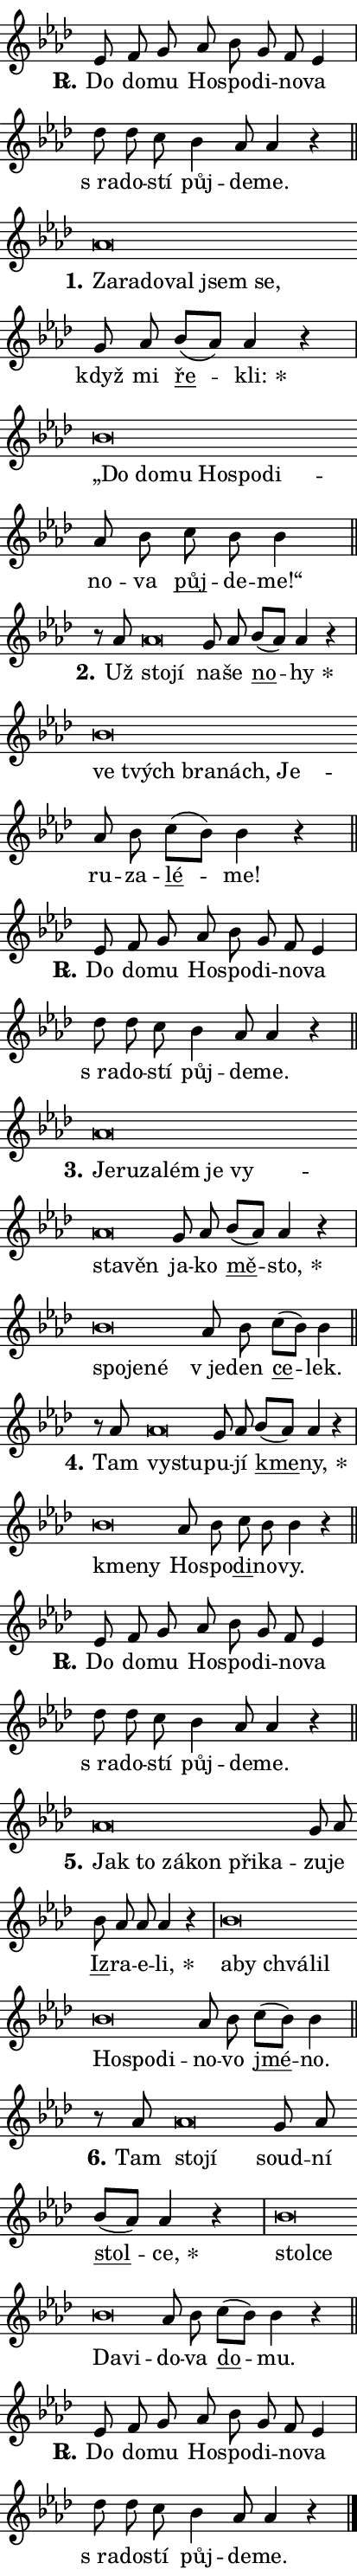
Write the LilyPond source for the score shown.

\version "2.24.0"
\header { tagline = "" }
\paper {
  indent = 0\cm
  top-margin = 0\cm
  right-margin = 0\cm
  bottom-margin = 0\cm
  left-margin = 0\cm
  paper-width = 7\cm
  page-breaking = #ly:one-page-breaking
  system-system-spacing.basic-distance = #11
  score-system-spacing.basic-distance = #11
  ragged-last = ##f
}


%% Author: Thomas Morley
%% https://lists.gnu.org/archive/html/lilypond-user/2020-05/msg00002.html
#(define (line-position grob)
"Returns position of @var[grob} in current system:
   @code{'start}, if at first time-step
   @code{'end}, if at last time-step
   @code{'middle} otherwise
"
  (let* ((col (ly:item-get-column grob))
         (ln (ly:grob-object col 'left-neighbor))
         (rn (ly:grob-object col 'right-neighbor))
         (col-to-check-left (if (ly:grob? ln) ln col))
         (col-to-check-right (if (ly:grob? rn) rn col))
         (break-dir-left
           (and
             (ly:grob-property col-to-check-left 'non-musical #f)
             (ly:item-break-dir col-to-check-left)))
         (break-dir-right
           (and
             (ly:grob-property col-to-check-right 'non-musical #f)
             (ly:item-break-dir col-to-check-right))))
        (cond ((eqv? 1 break-dir-left) 'start)
              ((eqv? -1 break-dir-right) 'end)
              (else 'middle))))

#(define (tranparent-at-line-position vctor)
  (lambda (grob)
  "Relying on @code{line-position} select the relevant enry from @var{vctor}.
Used to determine transparency,"
    (case (line-position grob)
      ((end) (not (vector-ref vctor 0)))
      ((middle) (not (vector-ref vctor 1)))
      ((start) (not (vector-ref vctor 2))))))

noteHeadBreakVisibility =
#(define-music-function (break-visibility)(vector?)
"Makes @code{NoteHead}s transparent relying on @var{break-visibility}"
#{
  \override NoteHead.transparent =
    #(tranparent-at-line-position break-visibility)
#})

#(define delete-ledgers-for-transparent-note-heads
  (lambda (grob)
    "Reads whether a @code{NoteHead} is transparent.
If so this @code{NoteHead} is removed from @code{'note-heads} from
@var{grob}, which is supposed to be @code{LedgerLineSpanner}.
As a result ledgers are not printed for this @code{NoteHead}"
    (let* ((nhds-array (ly:grob-object grob 'note-heads))
           (nhds-list
             (if (ly:grob-array? nhds-array)
                 (ly:grob-array->list nhds-array)
                 '()))
           ;; Relies on the transparent-property being done before
           ;; Staff.LedgerLineSpanner.after-line-breaking is executed.
           ;; This is fragile ...
           (to-keep
             (remove
               (lambda (nhd)
                 (ly:grob-property nhd 'transparent #f))
               nhds-list)))
      ;; TODO find a better method to iterate over grob-arrays, similiar
      ;; to filter/remove etc for lists
      ;; For now rebuilt from scratch
      (set! (ly:grob-object grob 'note-heads)  '())
      (for-each
        (lambda (nhd)
          (ly:pointer-group-interface::add-grob grob 'note-heads nhd))
        to-keep))))

hideNotes = {
  \noteHeadBreakVisibility #begin-of-line-visible
}
unHideNotes = {
  \noteHeadBreakVisibility #all-visible
}

% work-around for resetting accidentals
% https://lilypond.org/doc/v2.23/Documentation/notation/displaying-rhythms#unmetered-music
cadenzaMeasure = {
  \cadenzaOff
  \partial 1024 s1024
  \cadenzaOn
}

#(define-markup-command (accent layout props text) (markup?)
  "Underline accented syllable"
  (interpret-markup layout props
    #{\markup \override #'(offset . 4.3) \underline { #text }#}))

responsum = \markup \concat {
  "R" \hspace #-1.05 \path #0.1 #'((moveto 0 0.07) (lineto 0.9 0.8)) \hspace #0.05 "."
}

\layout {
    \context {
        \Staff
        \remove "Time_signature_engraver"
        \override LedgerLineSpanner.after-line-breaking = #delete-ledgers-for-transparent-note-heads
    }
    \context {
        \Voice {
            \override NoteHead.output-attributes = #'((class . "notehead"))
            \override Hairpin.height = #0.55
        }
    }
    \context {
        \Lyrics {
            \override StanzaNumber.output-attributes = #'((class . "stanzanumber"))
            \override LyricSpace.minimum-distance = #0.9
            \override LyricText.font-name = #"TeX Gyre Schola"
            \override LyricText.font-size = 1
            \override StanzaNumber.font-name = #"TeX Gyre Schola Bold"
            \override StanzaNumber.font-size = 1
        }
    }
}

% magnetic-lyrics.ily
%
%   written by
%     Jean Abou Samra <jean@abou-samra.fr>
%     Werner Lemberg <wl@gnu.org>
%
%   adapted by
%     Jiri Hon <jiri.hon@gmail.com>
%
% Version 2022-Apr-15

% https://www.mail-archive.com/lilypond-user@gnu.org/msg149350.html

#(define (Left_hyphen_pointer_engraver context)
   "Collect syllable-hyphen-syllable occurrences in lyrics and store
them in properties.  This engraver only looks to the left.  For
example, if the lyrics input is @code{foo -- bar}, it does the
following.

@itemize @bullet
@item
Set the @code{text} property of the @code{LyricHyphen} grob between
@q{foo} and @q{bar} to @code{foo}.

@item
Set the @code{left-hyphen} property of the @code{LyricText} grob with
text @q{foo} to the @code{LyricHyphen} grob between @q{foo} and
@q{bar}.
@end itemize

Use this auxiliary engraver in combination with the
@code{lyric-@/text::@/apply-@/magnetic-@/offset!} hook."
   (let ((hyphen #f)
         (text #f))
     (make-engraver
      (acknowledgers
       ((lyric-syllable-interface engraver grob source-engraver)
        (set! text grob)))
      (end-acknowledgers
       ((lyric-hyphen-interface engraver grob source-engraver)
        ;(when (not (grob::has-interface grob 'lyric-space-interface))
          (set! hyphen grob)));)
      ((stop-translation-timestep engraver)
       (when (and text hyphen)
         (ly:grob-set-object! text 'left-hyphen hyphen))
       (set! text #f)
       (set! hyphen #f)))))

#(define (lyric-text::apply-magnetic-offset! grob)
   "If the space between two syllables is less than the value in
property @code{LyricText@/.details@/.squash-threshold}, move the right
syllable to the left so that it gets concatenated with the left
syllable.

Use this function as a hook for
@code{LyricText@/.after-@/line-@/breaking} if the
@code{Left_@/hyphen_@/pointer_@/engraver} is active."
   (let ((hyphen (ly:grob-object grob 'left-hyphen #f)))
     (when hyphen
       (let ((left-text (ly:spanner-bound hyphen LEFT)))
         (when (grob::has-interface left-text 'lyric-syllable-interface)
           (let* ((common (ly:grob-common-refpoint grob left-text X))
                  (this-x-ext (ly:grob-extent grob common X))
                  (left-x-ext
                   (begin
                     ;; Trigger magnetism for left-text.
                     (ly:grob-property left-text 'after-line-breaking)
                     (ly:grob-extent left-text common X)))
                  ;; `delta` is the gap width between two syllables.
                  (delta (- (interval-start this-x-ext)
                            (interval-end left-x-ext)))
                  (details (ly:grob-property grob 'details))
                  (threshold (assoc-get 'squash-threshold details 0.2)))
             (when (< delta threshold)
               (let* (;; We have to manipulate the input text so that
                      ;; ligatures crossing syllable boundaries are not
                      ;; disabled.  For languages based on the Latin
                      ;; script this is essentially a beautification.
                      ;; However, for non-Western scripts it can be a
                      ;; necessity.
                      (lt (ly:grob-property left-text 'text))
                      (rt (ly:grob-property grob 'text))
                      (is-space (grob::has-interface hyphen 'lyric-space-interface))
                      (space (if is-space " " ""))
                      (space-markup (grob-interpret-markup grob " "))
                      (space-size (interval-length (ly:stencil-extent space-markup X)))
                      (extra-delta (if is-space space-size 0))
                      ;; Append new syllable.
                      (ltrt-space (if (and (string? lt) (string? rt))
                                (string-append lt space rt)
                                (make-concat-markup (list lt space rt))))
                      ;; Right-align `ltrt` to the right side.
                      (ltrt-space-markup (grob-interpret-markup
                               grob
                               (make-translate-markup
                                (cons (interval-length this-x-ext) 0)
                                (make-right-align-markup ltrt-space)))))
                 (begin
                   ;; Don't print `left-text`.
                   (ly:grob-set-property! left-text 'stencil #f)
                   ;; Set text and stencil (which holds all collected
                   ;; syllables so far) and shift it to the left.
                   (ly:grob-set-property! grob 'text ltrt-space)
                   (ly:grob-set-property! grob 'stencil ltrt-space-markup)
                   (ly:grob-translate-axis! grob (- (- delta extra-delta)) X))))))))))


#(define (lyric-hyphen::displace-bounds-first grob)
   ;; Make very sure this callback isn't triggered too early.
   (let ((left (ly:spanner-bound grob LEFT))
         (right (ly:spanner-bound grob RIGHT)))
     (ly:grob-property left 'after-line-breaking)
     (ly:grob-property right 'after-line-breaking)
     (ly:lyric-hyphen::print grob)))

squashThreshold = #0.4

\layout {
  \context {
    \Lyrics
    \consists #Left_hyphen_pointer_engraver
    \override LyricText.after-line-breaking =
      #lyric-text::apply-magnetic-offset!
    \override LyricHyphen.stencil = #lyric-hyphen::displace-bounds-first
    \override LyricText.details.squash-threshold = \squashThreshold
    \override LyricHyphen.minimum-distance = 0
    \override LyricHyphen.minimum-length = \squashThreshold
  }
}

squash = \override LyricText.details.squash-threshold = 9999
unSquash = \override LyricText.details.squash-threshold = \squashThreshold

left = \override LyricText.self-alignment-X = #LEFT
unLeft = \revert LyricText.self-alignment-X

starOffset = #(lambda (grob) 
                (let ((x_offset (ly:self-alignment-interface::aligned-on-x-parent grob)))
                  (if (= x_offset 0) 0 (+ x_offset 1.2))))

star = #(define-music-function (syllable)(string?)
"Append star separator at the end of a syllable"
#{
  \once \override LyricText.X-offset = #starOffset
  \lyricmode { \markup {
    #syllable
    \override #'((font-name . "TeX Gyre Schola Bold")) \hspace #0.2 \lower #0.65 \larger "*"
  } }
#})

starAccent = #(define-music-function (syllable)(string?)
"Append star separator at the end of a syllable and make accent"
#{
  \once \override LyricText.X-offset = #starOffset
  \lyricmode { \markup {
    \accent #syllable
    \override #'((font-name . "TeX Gyre Schola Bold")) \hspace #0.2 \lower #0.65 \larger "*"
  } }
#})

breath = #(define-music-function (syllable)(string?)
"Append breathing indicator at the end of a syllable"
#{
  \lyricmode { \markup { #syllable "+" } }
#})

optionalBreath = #(define-music-function (syllable)(string?)
"Append optional breathing indicator at the end of a syllable"
#{
  \lyricmode { \markup { #syllable "(+)" } }
#})


\score {
    <<
        \new Voice = "melody" { \cadenzaOn \key as \major \relative { es'8 f g as bes g f es4 \cadenzaMeasure \bar "|" des'8 des c \bar "" bes4 as8 as4 r \cadenzaMeasure \bar "||" \break } }
        \new Lyrics \lyricsto "melody" { \lyricmode { \set stanza = \responsum
Do do -- mu Ho -- spo -- di -- no -- va "s ra" -- do -- stí půj -- de -- me. } }
    >>
    \layout {}
}

\score {
    <<
        \new Voice = "melody" { \cadenzaOn \key as \major \relative { as'\breve*1/16 \hideNotes \breve*1/16 \bar "" \breve*1/16 \bar "" \breve*1/16 \bar "" \breve*1/16 \breve*1/16 \bar "" \unHideNotes g8 as \bar "" bes[( as)] as4 r \cadenzaMeasure \bar "|" bes\breve*1/16 \hideNotes \breve*1/16 \bar "" \breve*1/16 \bar "" \breve*1/16 \bar "" \breve*1/16 \breve*1/16 \bar "" \unHideNotes as8 bes \bar "" c bes bes4 \cadenzaMeasure \bar "||" \break } }
        \new Lyrics \lyricsto "melody" { \lyricmode { \set stanza = "1."
\left Za -- \squash ra -- do -- val jsem se, \unLeft \unSquash když mi \markup \accent ře -- \star kli: \left „Do \squash do -- mu Ho -- spo -- di -- \unLeft \unSquash no -- va \markup \accent půj -- de -- me!“ } }
    >>
    \layout {}
}

\score {
    <<
        \new Voice = "melody" { \cadenzaOn \key as \major \relative { r8 as'8 as\breve*1/16 \hideNotes \breve*1/16 \bar "" \unHideNotes g8 as \bar "" bes[( as)] as4 r \cadenzaMeasure \bar "|" bes\breve*1/16 \hideNotes \breve*1/16 \bar "" \breve*1/16 \bar "" \breve*1/16 \breve*1/16 \bar "" \unHideNotes as8 bes \bar "" c[( bes)] bes4 r \cadenzaMeasure \bar "||" \break } }
        \new Lyrics \lyricsto "melody" { \lyricmode { \set stanza = "2."
Už \left sto -- \squash jí \unLeft \unSquash na -- še \markup \accent no -- \star hy \left ve \squash tvých bra -- nách, Je -- \unLeft \unSquash ru -- za -- \markup \accent lé -- me! } }
    >>
    \layout {}
}

\score {
    <<
        \new Voice = "melody" { \cadenzaOn \key as \major \relative { es'8 f g as bes g f es4 \cadenzaMeasure \bar "|" des'8 des c \bar "" bes4 as8 as4 r \cadenzaMeasure \bar "||" \break } }
        \new Lyrics \lyricsto "melody" { \lyricmode { \set stanza = \responsum
Do do -- mu Ho -- spo -- di -- no -- va "s ra" -- do -- stí půj -- de -- me. } }
    >>
    \layout {}
}

\score {
    <<
        \new Voice = "melody" { \cadenzaOn \key as \major \relative { as'\breve*1/16 \hideNotes \breve*1/16 \bar "" \breve*1/16 \bar "" \breve*1/16 \bar "" \breve*1/16 \bar "" \breve*1/16 \bar "" \breve*1/16 \breve*1/16 \bar "" \unHideNotes g8 as \bar "" bes[( as)] as4 r \cadenzaMeasure \bar "|" bes\breve*1/16 \hideNotes \breve*1/16 \breve*1/16 \bar "" \unHideNotes as8 bes \bar "" c[( bes)] bes4 \cadenzaMeasure \bar "||" \break } }
        \new Lyrics \lyricsto "melody" { \lyricmode { \set stanza = "3."
\left Je -- \squash ru -- za -- lém je vy -- sta -- věn \unLeft \unSquash ja -- ko \markup \accent mě -- \star sto, \left spo -- \squash je -- né \unLeft \unSquash "v je" -- den \markup \accent ce -- lek. } }
    >>
    \layout {}
}

\score {
    <<
        \new Voice = "melody" { \cadenzaOn \key as \major \relative { r8 as'8 as\breve*1/16 \hideNotes \breve*1/16 \bar "" \unHideNotes g8 as \bar "" bes[( as)] as4 r \cadenzaMeasure \bar "|" bes\breve*1/16 \hideNotes \breve*1/16 \bar "" \unHideNotes as8 bes \bar "" c bes bes4 r \cadenzaMeasure \bar "||" \break } }
        \new Lyrics \lyricsto "melody" { \lyricmode { \set stanza = "4."
Tam \left vy -- \squash stu -- \unLeft \unSquash pu -- jí \markup \accent kme -- \star ny, \left kme -- \squash ny \unLeft \unSquash Ho -- spo -- \markup \accent di -- no -- vy. } }
    >>
    \layout {}
}

\score {
    <<
        \new Voice = "melody" { \cadenzaOn \key as \major \relative { es'8 f g as bes g f es4 \cadenzaMeasure \bar "|" des'8 des c \bar "" bes4 as8 as4 r \cadenzaMeasure \bar "||" \break } }
        \new Lyrics \lyricsto "melody" { \lyricmode { \set stanza = \responsum
Do do -- mu Ho -- spo -- di -- no -- va "s ra" -- do -- stí půj -- de -- me. } }
    >>
    \layout {}
}

\score {
    <<
        \new Voice = "melody" { \cadenzaOn \key as \major \relative { as'\breve*1/16 \hideNotes \breve*1/16 \bar "" \breve*1/16 \bar "" \breve*1/16 \bar "" \breve*1/16 \breve*1/16 \bar "" \unHideNotes g8 as \bar "" bes as as as4 r \cadenzaMeasure \bar "|" bes\breve*1/16 \hideNotes \breve*1/16 \bar "" \breve*1/16 \bar "" \breve*1/16 \bar "" \breve*1/16 \bar "" \breve*1/16 \breve*1/16 \bar "" \unHideNotes as8 bes \bar "" c[( bes)] bes4 \cadenzaMeasure \bar "||" \break } }
        \new Lyrics \lyricsto "melody" { \lyricmode { \set stanza = "5."
\left Jak \squash to zá -- kon při -- ka -- \unLeft \unSquash zu -- je \markup \accent Iz -- ra -- e -- \star li, \left a -- \squash by chvá -- lil Ho -- spo -- di -- \unLeft \unSquash no -- vo \markup \accent jmé -- no. } }
    >>
    \layout {}
}

\score {
    <<
        \new Voice = "melody" { \cadenzaOn \key as \major \relative { r8 as'8 as\breve*1/16 \hideNotes \breve*1/16 \bar "" \unHideNotes g8 as \bar "" bes[( as)] as4 r \cadenzaMeasure \bar "|" bes\breve*1/16 \hideNotes \breve*1/16 \bar "" \breve*1/16 \breve*1/16 \bar "" \unHideNotes as8 bes \bar "" c[( bes)] bes4 r \cadenzaMeasure \bar "||" \break } }
        \new Lyrics \lyricsto "melody" { \lyricmode { \set stanza = "6."
Tam \left sto -- \squash jí \unLeft \unSquash soud -- ní \markup \accent stol -- \star ce, \left stol -- \squash ce Da -- vi -- \unLeft \unSquash do -- va \markup \accent do -- mu. } }
    >>
    \layout {}
}

\score {
    <<
        \new Voice = "melody" { \cadenzaOn \key as \major \relative { es'8 f g as bes g f es4 \cadenzaMeasure \bar "|" des'8 des c \bar "" bes4 as8 as4 r \cadenzaMeasure \bar "||" \break } \bar "|." }
        \new Lyrics \lyricsto "melody" { \lyricmode { \set stanza = \responsum
Do do -- mu Ho -- spo -- di -- no -- va "s ra" -- do -- stí půj -- de -- me. } }
    >>
    \layout {}
}
